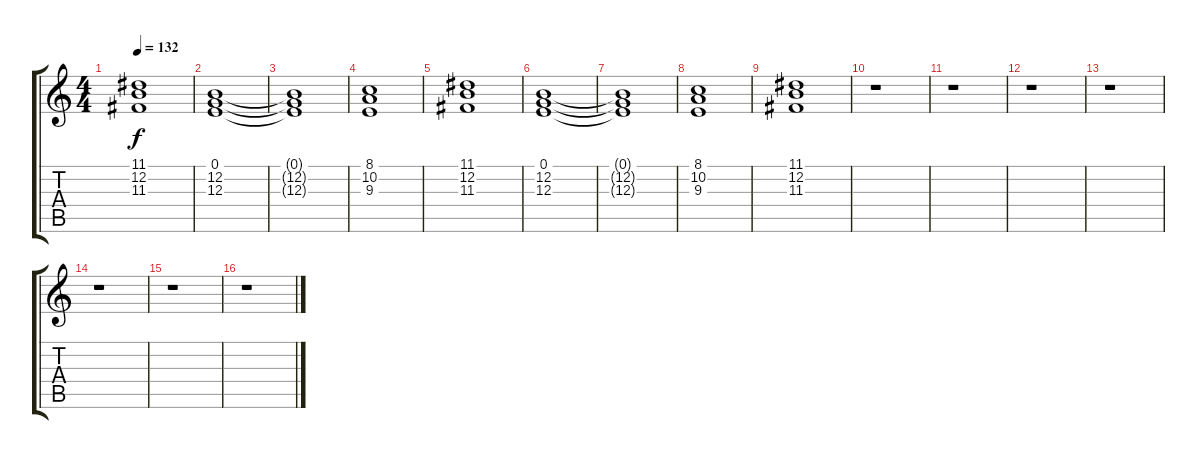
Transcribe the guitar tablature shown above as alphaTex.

\track "" {instrument choiraahs}
\staff {score tabs}
\tuning (E4 B3 G3 D3 A2 E2) {hide}
\ts (4 4)
\tempo 132
\clef g2
\ks c
(11.1 12.2 11.3).1{dy f} |
(0.1 12.2 12.3).1 |
(0.1{t} 12.2{t} 12.3{t}).1 |
(8.1 10.2 9.3).1 |
(11.1 12.2 11.3).1 |
(0.1 12.2 12.3).1 |
(0.1{t} 12.2{t} 12.3{t}).1 |
(8.1 10.2 9.3).1{volume 3} |
(11.1 12.2 11.3).1{volume 2} |
r.1 |
r.1 |
r.1 |
r.1 |
r.1 |
r.1 |
r.1
